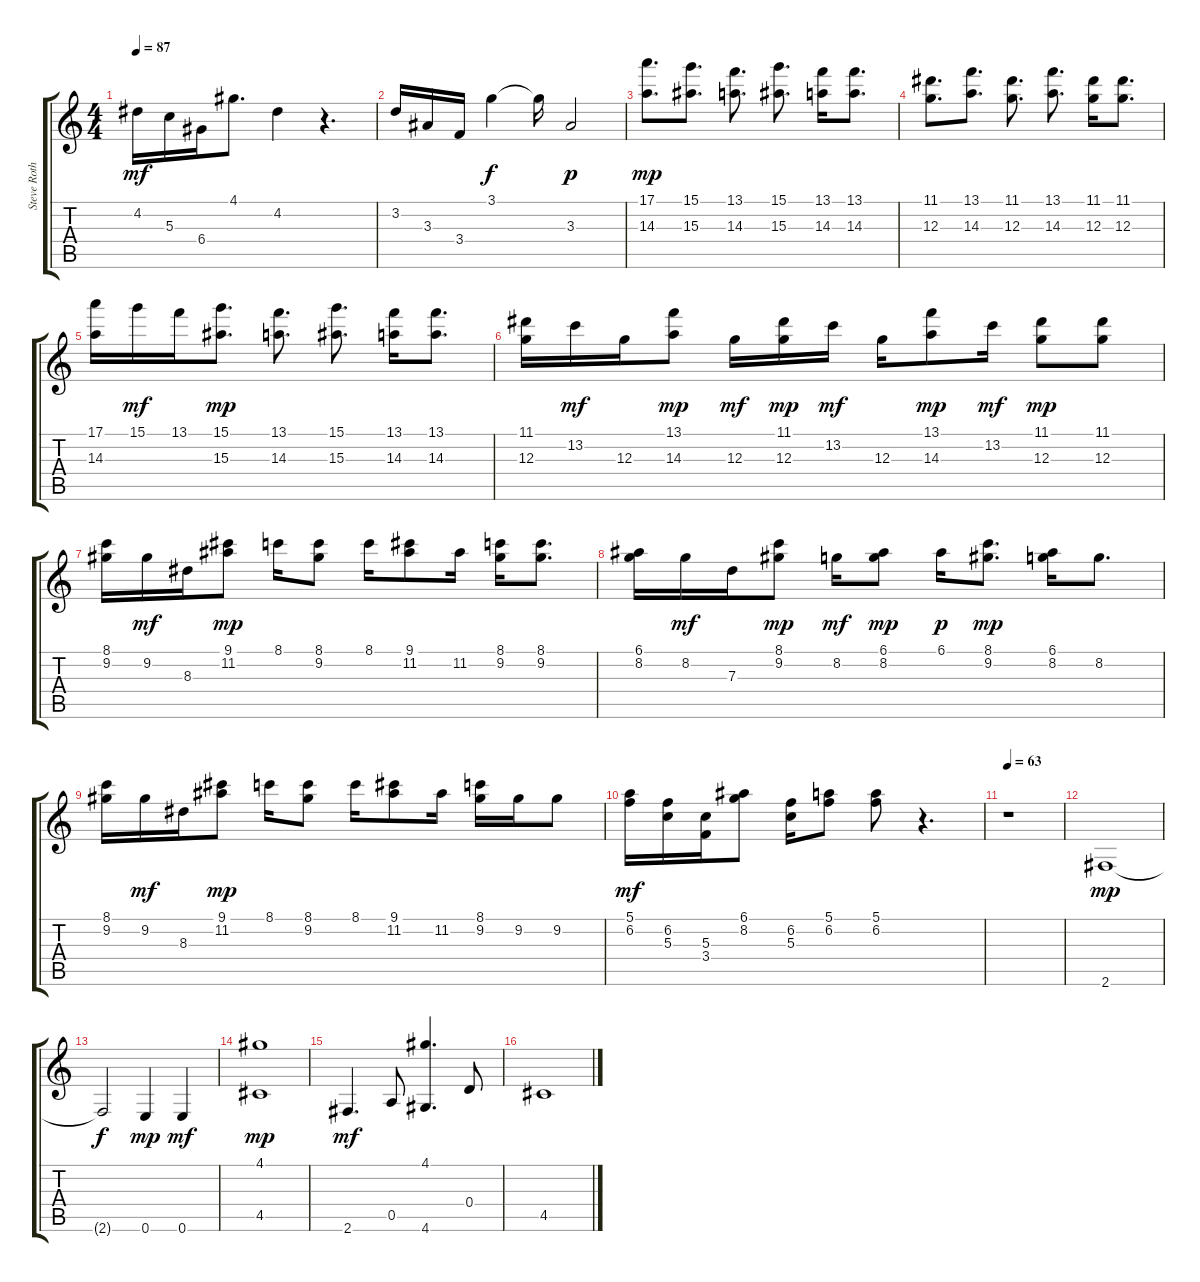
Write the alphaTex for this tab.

\track ("Steve Rothery " "Steve Roth") {instrument electricguitarclean}
\staff {score tabs}
\tuning (E4 B3 G3 D3 A2 E2) {hide}
\ts (4 4)
\tempo 87
\clef g2
\ks c
4.2.16{dy mf} 5.3.16 6.4.16 4.1.8{d} 4.2.4 r.4{d} |
3.2.16 3.3.16 3.4.16 3.1.4{dy f} 3.1{t}.16 3.3.2{dy p} |
(17.1 14.3).8{d dy mp} (15.1 15.3).8{d} (13.1 14.3).8{d} (15.1 15.3).8{d} (13.1 14.3).16 (13.1 14.3).8{d} |
(11.1 12.3).8{d} (13.1 14.3).8{d} (11.1 12.3).8{d} (13.1 14.3).8{d} (11.1 12.3).16 (11.1 12.3).8{d} |
(17.1 14.3).16 15.1.16{dy mf} 13.1.16 (15.1 15.3).8{d dy mp} (13.1 14.3).8{d} (15.1 15.3).8{d} (13.1 14.3).16 (13.1 14.3).8{d} |
(11.1 12.3).16 13.2.16{dy mf} 12.3.16 (13.1 14.3).8{dy mp} 12.3.16{dy mf} (11.1 12.3).16{dy mp} 13.2.16{dy mf} 12.3.16 (13.1 14.3).8{dy mp} 13.2.16{dy mf} (11.1 12.3).8{dy mp} (11.1 12.3).8 |
(8.1 9.2).16 9.2.16{dy mf} 8.3.16 (9.1 11.2).8{dy mp} 8.1.16 (8.1 9.2).8 8.1.16 (9.1 11.2).8 11.2.16 (8.1 9.2).16 (8.1 9.2).8{d} |
(6.1 8.2).16 8.2.16{dy mf} 7.3.16 (8.1 9.2).8{dy mp} 8.2.16{dy mf} (6.1 8.2).8{dy mp} 6.1.16{dy p} (8.1 9.2).8{d dy mp} (6.1 8.2).16 8.2.8{d} |
(8.1 9.2).16 9.2.16{dy mf} 8.3.16 (9.1 11.2).8{dy mp} 8.1.16 (8.1 9.2).8 8.1.16 (9.1 11.2).8 11.2.16 (8.1 9.2).16 9.2.16 9.2.8 |
(5.1 6.2).16{dy mf} (6.2 5.3).16 (5.3 3.4).16 (6.1 8.2).8 (6.2 5.3).16 (5.1 6.2).8 (5.1 6.2).8 r.4{d} |
\tempo 63
r.1 |
2.6.1{dy mp volume 6 instrument overdrivenguitar} |
2.6{t}.2{dy f} 0.6.4{dy mp volume 6} 0.6.4{dy mf volume 8} |
(4.1 4.5).1{dy mp volume 7} |
2.6.4{d dy mf volume 8} 0.5.8{volume 10} (4.1 4.6).4{d volume 8} 0.4.8 |
4.5.1
